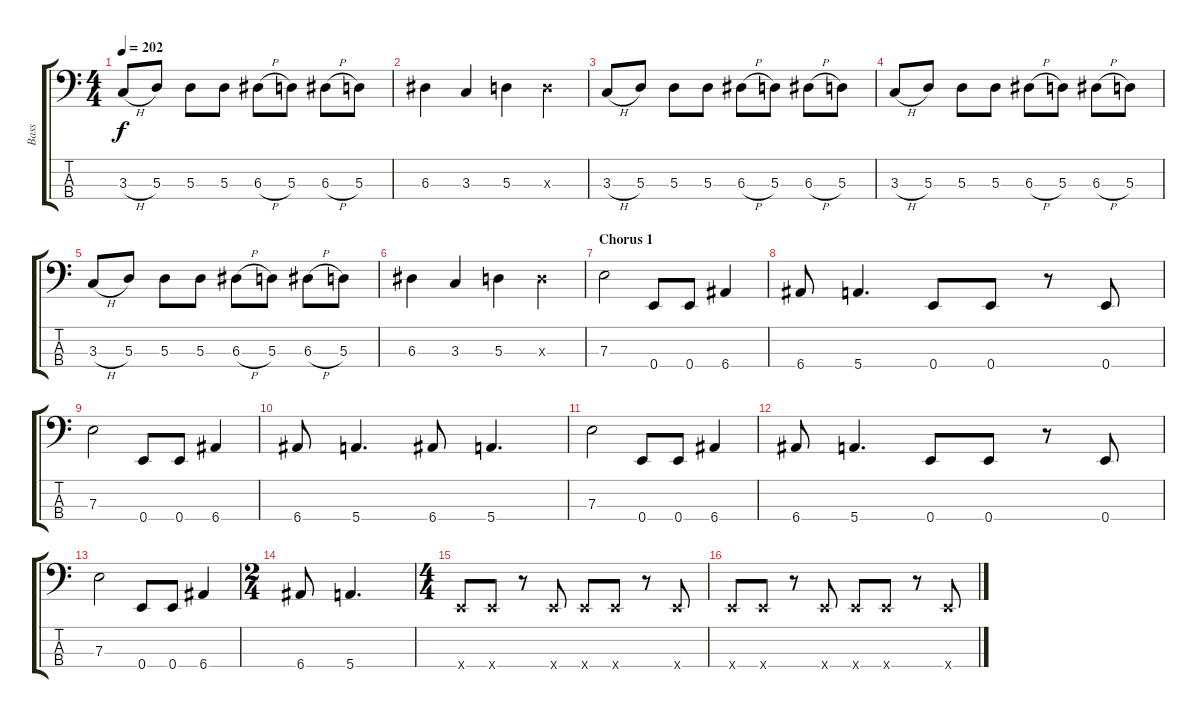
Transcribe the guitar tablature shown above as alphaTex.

\track ("Bass" "Bass") {instrument electricbassfinger}
\staff {score tabs}
\tuning (G2 D2 A1 E1) {hide}
\ts (4 4)
\tempo 202
\clef f4
\ks c
3.3{h}.8{dy f} 5.3.8 5.3.8 5.3.8 6.3{h}.8 5.3.8 6.3{h}.8 5.3.8 |
6.3.4 3.3.4 5.3.4 5.3{x}.4 |
3.3{h}.8 5.3.8 5.3.8 5.3.8 6.3{h}.8 5.3.8 6.3{h}.8 5.3.8 |
3.3{h}.8 5.3.8 5.3.8 5.3.8 6.3{h}.8 5.3.8 6.3{h}.8 5.3.8 |
3.3{h}.8 5.3.8 5.3.8 5.3.8 6.3{h}.8 5.3.8 6.3{h}.8 5.3.8 |
6.3.4 3.3.4 5.3.4 5.3{x}.4 |
\section ("" "Chorus 1")
7.3.2 0.4.8 0.4.8 6.4.4 |
6.4.8 5.4.4{d} 0.4.8 0.4.8 r.8 0.4.8 |
7.3.2 0.4.8 0.4.8 6.4.4 |
6.4.8 5.4.4{d} 6.4.8 5.4.4{d} |
7.3.2 0.4.8 0.4.8 6.4.4 |
6.4.8 5.4.4{d} 0.4.8 0.4.8 r.8 0.4.8 |
7.3.2 0.4.8 0.4.8 6.4.4 |
\ts (2 4)
6.4.8 5.4.4{d} |
\ts (4 4)
0.4{x}.8 0.4{x}.8 r.8 0.4{x}.8 0.4{x}.8 0.4{x}.8 r.8 0.4{x}.8 |
0.4{x}.8 0.4{x}.8 r.8 0.4{x}.8 0.4{x}.8 0.4{x}.8 r.8 0.4{x}.8
